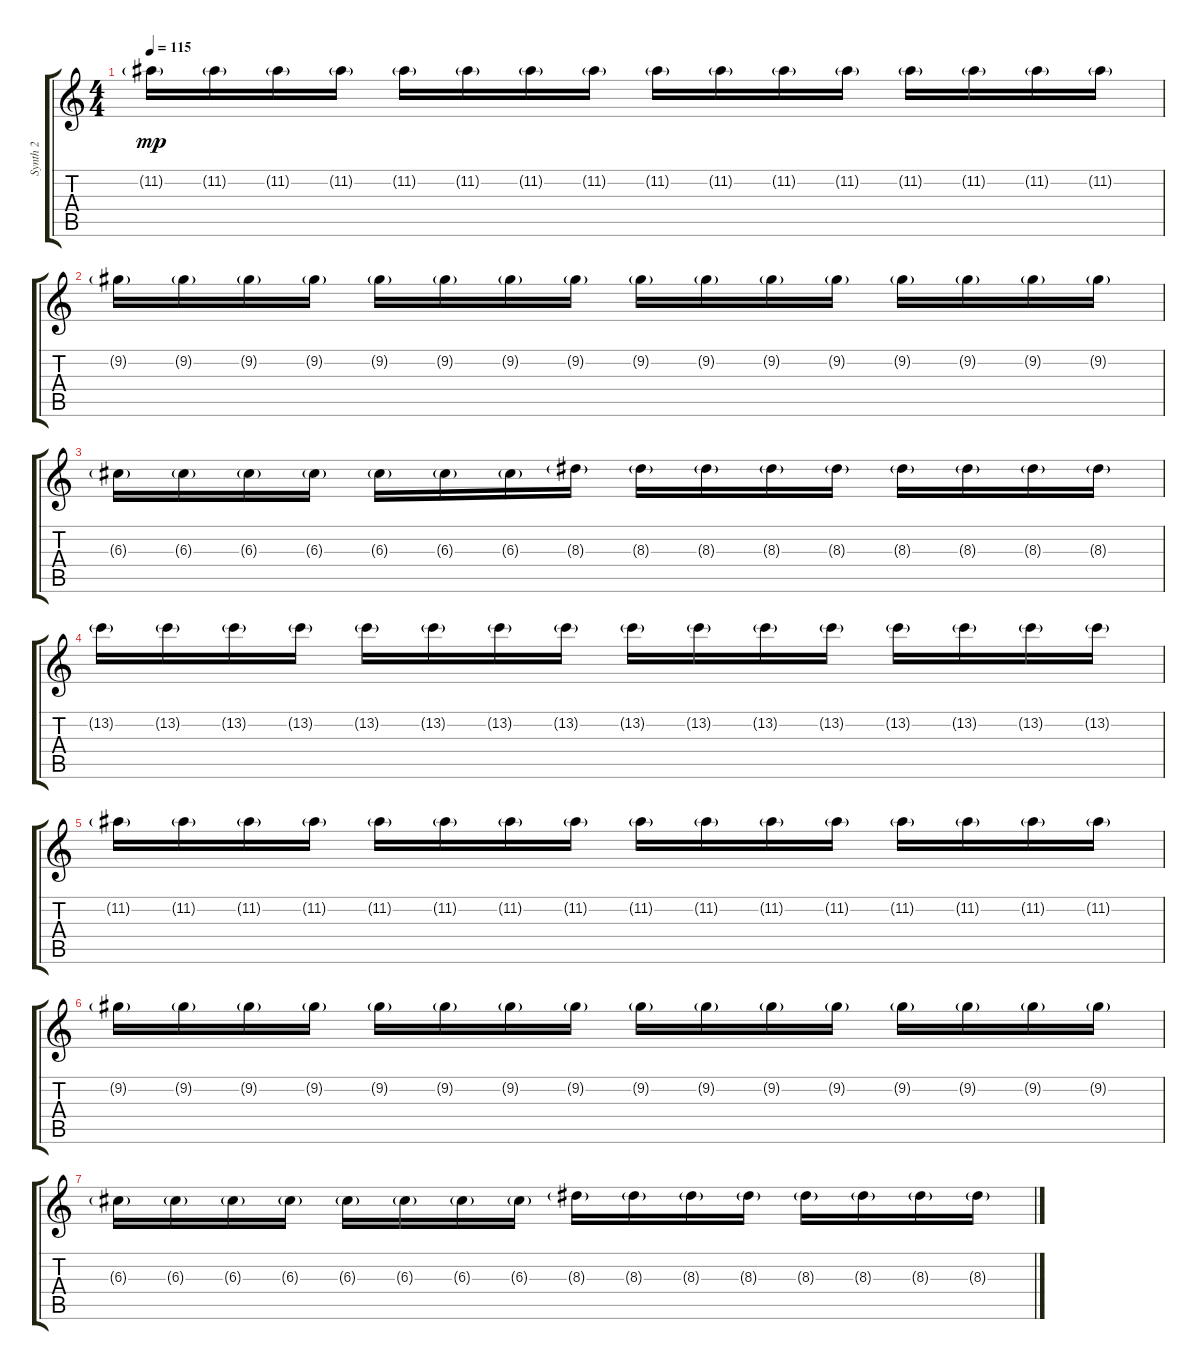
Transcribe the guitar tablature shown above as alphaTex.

\track ("Synth 2" "Synth 2") {instrument synthbass1}
\staff {score tabs}
\tuning (E4 B3 G3 D3 A2 E2) {hide}
\ts (4 4)
\tempo 115
\clef g2
\ks c
11.2{g}.16{dy mp} 11.2{g}.16 11.2{g}.16 11.2{g}.16 11.2{g}.16 11.2{g}.16 11.2{g}.16 11.2{g}.16 11.2{g}.16 11.2{g}.16 11.2{g}.16 11.2{g}.16 11.2{g}.16 11.2{g}.16 11.2{g}.16 11.2{g}.16 |
9.2{g}.16 9.2{g}.16 9.2{g}.16 9.2{g}.16 9.2{g}.16 9.2{g}.16 9.2{g}.16 9.2{g}.16 9.2{g}.16 9.2{g}.16 9.2{g}.16 9.2{g}.16 9.2{g}.16 9.2{g}.16 9.2{g}.16 9.2{g}.16 |
6.3{g}.16 6.3{g}.16 6.3{g}.16 6.3{g}.16 6.3{g}.16 6.3{g}.16 6.3{g}.16 8.3{g}.16 8.3{g}.16 8.3{g}.16 8.3{g}.16 8.3{g}.16 8.3{g}.16 8.3{g}.16 8.3{g}.16 8.3{g}.16 |
13.2{g}.16 13.2{g}.16 13.2{g}.16 13.2{g}.16 13.2{g}.16 13.2{g}.16 13.2{g}.16 13.2{g}.16 13.2{g}.16 13.2{g}.16 13.2{g}.16 13.2{g}.16 13.2{g}.16 13.2{g}.16 13.2{g}.16 13.2{g}.16 |
11.2{g}.16 11.2{g}.16 11.2{g}.16 11.2{g}.16 11.2{g}.16 11.2{g}.16 11.2{g}.16 11.2{g}.16 11.2{g}.16 11.2{g}.16 11.2{g}.16 11.2{g}.16 11.2{g}.16 11.2{g}.16 11.2{g}.16 11.2{g}.16 |
9.2{g}.16 9.2{g}.16 9.2{g}.16 9.2{g}.16 9.2{g}.16 9.2{g}.16 9.2{g}.16 9.2{g}.16 9.2{g}.16 9.2{g}.16 9.2{g}.16 9.2{g}.16 9.2{g}.16 9.2{g}.16 9.2{g}.16 9.2{g}.16 |
6.3{g}.16 6.3{g}.16 6.3{g}.16 6.3{g}.16 6.3{g}.16 6.3{g}.16 6.3{g}.16 6.3{g}.16 8.3{g}.16 8.3{g}.16 8.3{g}.16 8.3{g}.16 8.3{g}.16 8.3{g}.16 8.3{g}.16 8.3{g}.16
